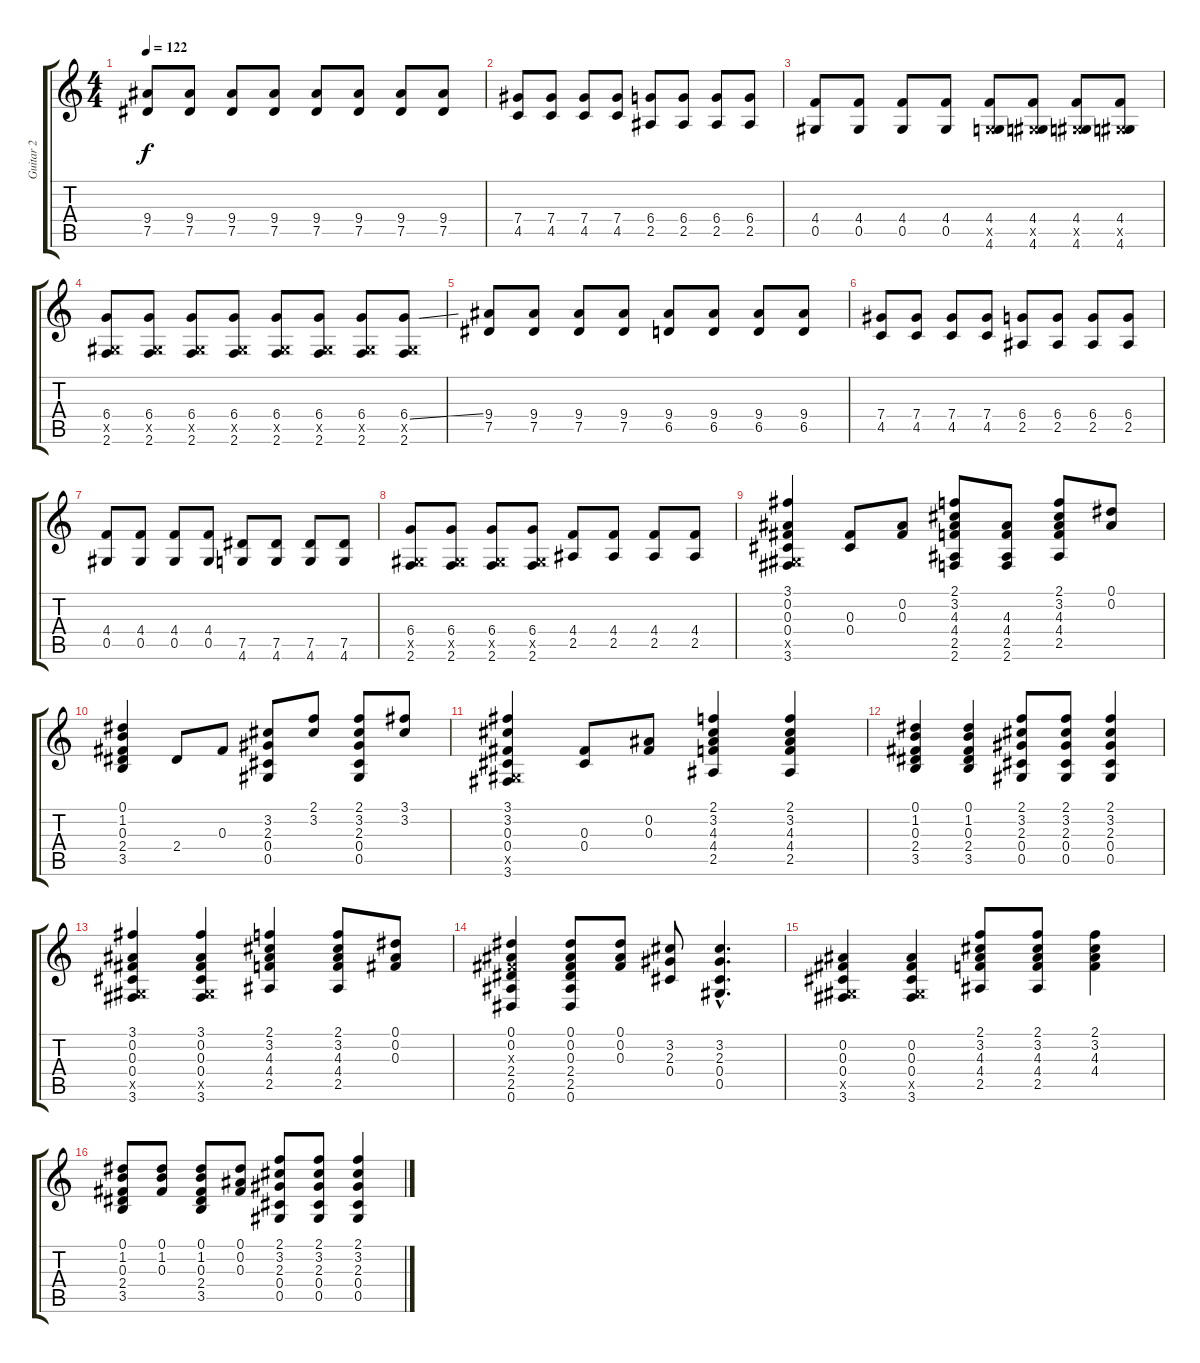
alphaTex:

\track ("Guitar 2" "Guitar 2") {instrument distortionguitar}
\staff {score tabs}
\tuning (Eb4 Bb3 Gb3 Db3 Ab2 Eb2) {hide}
\ts (4 4)
\tempo 122
\clef g2
\ks c
(9.4 7.5).8{dy f} (9.4 7.5).8 (9.4 7.5).8 (9.4 7.5).8 (9.4 7.5).8 (9.4 7.5).8 (9.4 7.5).8 (9.4 7.5).8 |
(7.4 4.5).8 (7.4 4.5).8 (7.4 4.5).8 (7.4 4.5).8 (6.4 2.5).8 (6.4 2.5).8 (6.4 2.5).8 (6.4 2.5).8 |
(4.4 0.5).8 (4.4 0.5).8 (4.4 0.5).8 (4.4 0.5).8 (4.4 0.5{x} 4.6).8 (4.4 0.5{x} 4.6).8 (4.4 0.5{x} 4.6).8 (4.4 0.5{x} 4.6).8 |
(6.4 0.5{x} 2.6).8 (6.4 0.5{x} 2.6).8 (6.4 0.5{x} 2.6).8 (6.4 0.5{x} 2.6).8 (6.4 0.5{x} 2.6).8 (6.4 0.5{x} 2.6).8 (6.4 0.5{x} 2.6).8 (6.4{ss} 0.5{x} 2.6).8 |
(9.4 7.5).8 (9.4 7.5).8 (9.4 7.5).8 (9.4 7.5).8 (9.4 6.5).8 (9.4 6.5).8 (9.4 6.5).8 (9.4 6.5).8 |
(7.4 4.5).8 (7.4 4.5).8 (7.4 4.5).8 (7.4 4.5).8 (6.4 2.5).8 (6.4 2.5).8 (6.4 2.5).8 (6.4 2.5).8 |
(4.4 0.5).8 (4.4 0.5).8 (4.4 0.5).8 (4.4 0.5).8 (7.5 4.6).8 (7.5 4.6).8 (7.5 4.6).8 (7.5 4.6).8 |
(6.4 0.5{x} 2.6).8 (6.4 0.5{x} 2.6).8 (6.4 0.5{x} 2.6).8 (6.4 0.5{x} 2.6).8 (4.4 2.5).8 (4.4 2.5).8 (4.4 2.5).8 (4.4 2.5).8 |
(3.1 0.2 0.3 0.4 0.5{x} 3.6).4 (0.3 0.4).8 (0.2 0.3).8 (2.1 3.2 4.3 4.4 2.5 2.6).8 (4.3 4.4 2.5 2.6).8 (2.1 3.2 4.3 4.4 2.5).8 (0.1 0.2).8 |
(0.1 1.2 0.3 2.4 3.5).4 2.4.8 0.3.8 (3.2 2.3 0.4 0.5).8 (2.1 3.2).8 (2.1 3.2 2.3 0.4 0.5).8 (3.1 3.2).8 |
(3.1 3.2 0.3 0.4 0.5{x} 3.6).4 (0.3 0.4).8 (0.2 0.3).8 (2.1 3.2 4.3 4.4 2.5).4 (2.1 3.2 4.3 4.4 2.5).4 |
(0.1 1.2 0.3 2.4 3.5).4 (0.1 1.2 0.3 2.4 3.5).4 (2.1 3.2 2.3 0.4 0.5).8 (2.1 3.2 2.3 0.4 0.5).8 (2.1 3.2 2.3 0.4 0.5).4 |
(3.1 0.2 0.3 0.4 0.5{x} 3.6).4 (3.1 0.2 0.3 0.4 0.5{x} 3.6).4 (2.1 3.2 4.3 4.4 2.5).4 (2.1 3.2 4.3 4.4 2.5).8 (0.1 0.2 0.3).8 |
(0.1 0.2 0.3{x} 2.4 2.5 0.6).4 (0.1 0.2 0.3 2.4 2.5 0.6).8 (0.1 0.2 0.3).8 (3.2 2.3 0.4).8 (3.2{hac} 2.3{hac} 0.4{hac} 0.5{hac}).4{d} |
(0.2 0.3 0.4 0.5{x} 3.6).4 (0.2 0.3 0.4 0.5{x} 3.6).4 (2.1 3.2 4.3 4.4 2.5).8 (2.1 3.2 4.3 4.4 2.5).8 (2.1 3.2 4.3 4.4).4 |
(0.1 1.2 0.3 2.4 3.5).8 (0.1 1.2 0.3).8 (0.1 1.2 0.3 2.4 3.5).8 (0.1 0.2 0.3).8 (2.1 3.2 2.3 0.4 0.5).8 (2.1 3.2 2.3 0.4 0.5).8 (2.1 3.2 2.3 0.4 0.5).4
